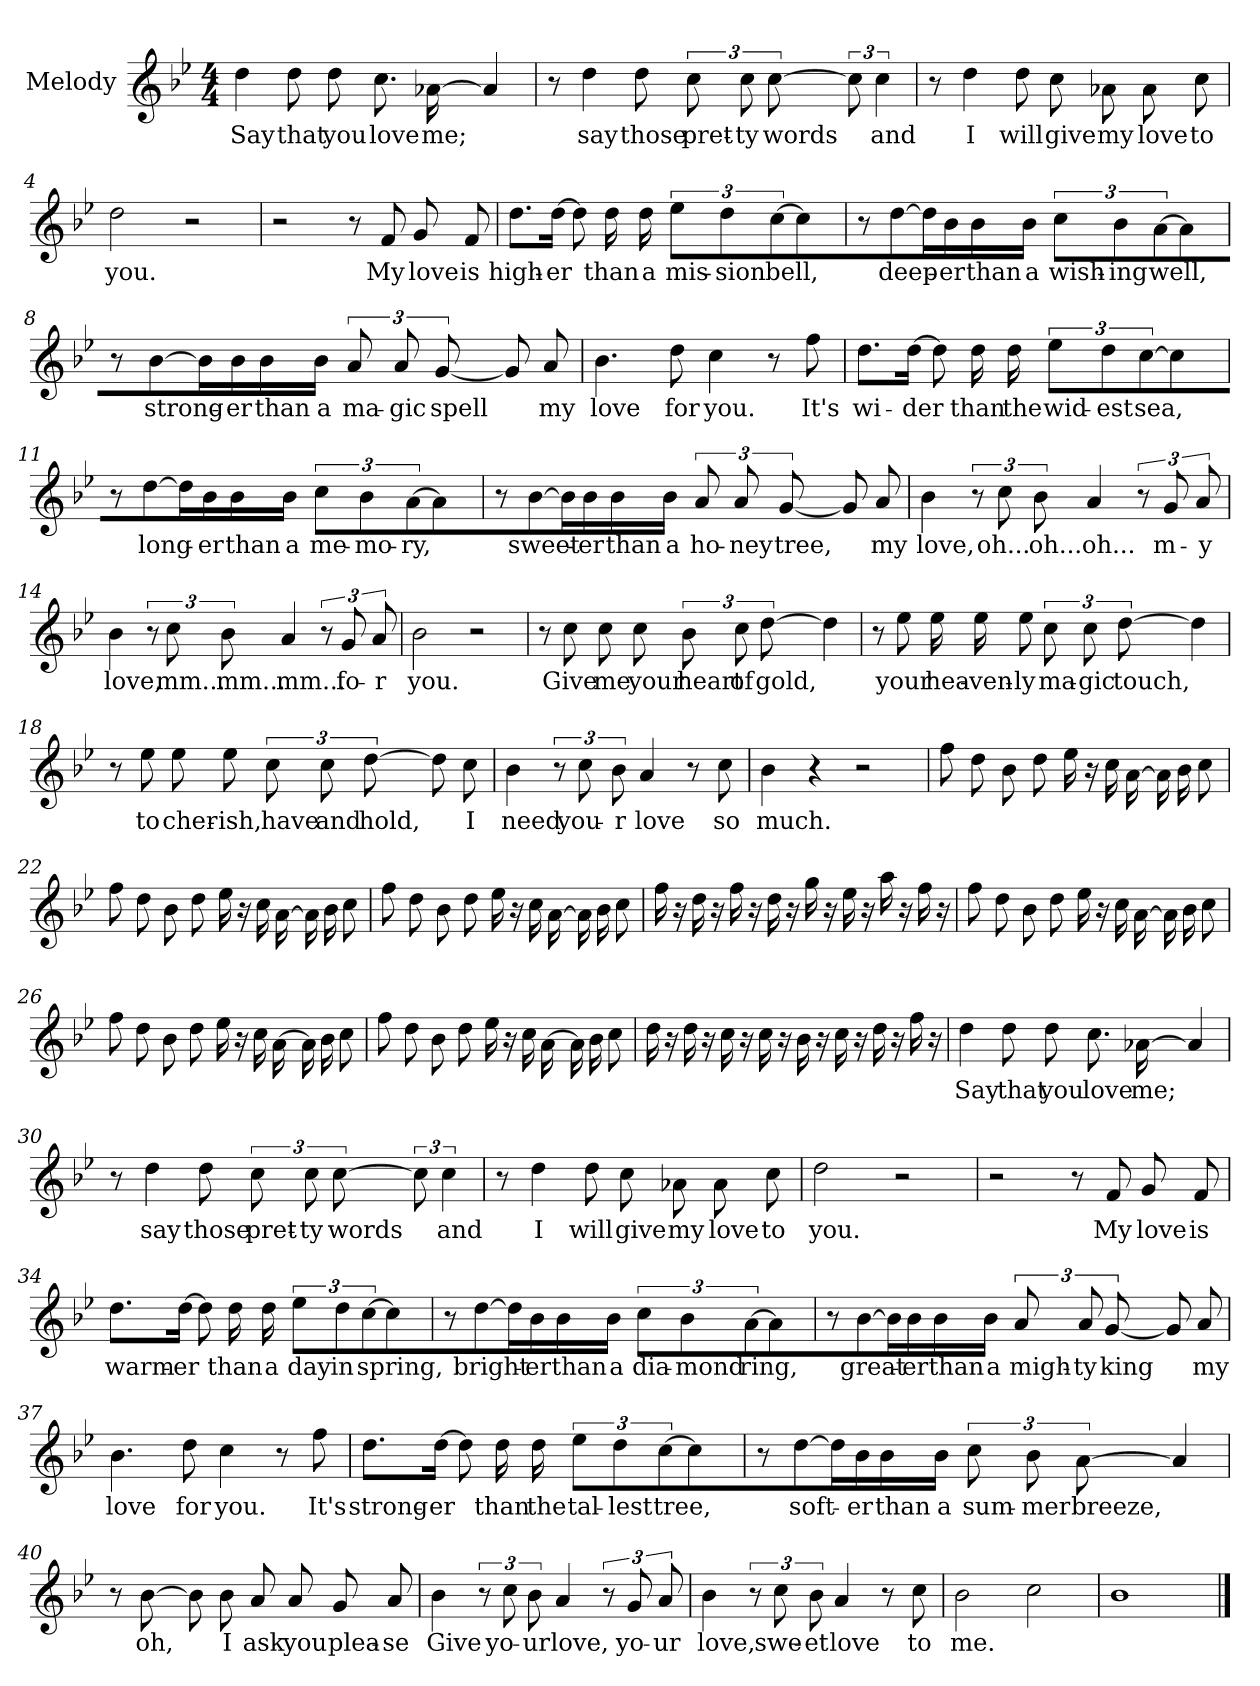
**kern	**text
*part1	*part1
*staff1	*staff1
*I"Melody	*
*clefG2	*
*k[b-e-]	*
*M4/4	*
=1	=1
4dd\	Say
8dd\L	that
8dd\	you
8.cc\L	love
[<16a-X\J	me;
4a-/]	.
=2	=2
8r	.
4dd\	say
8dd\	those
12cc\L	pret-
12cc\	ty
[>12cc\	words
12cc\]	.
6cc\	and
=3	=3
8r	.
4dd\	I
8dd\	will
8cc\L	give
8a-X\	my
8a-\L	love
8cc\	to
!!LO:LB:g=z
=4	=4
2dd\	you.
2r	.
=5	=5
2r	.
8r	.
8f/	My
8g/L	love
8f/	is
=6	=6
8.dd\L	high-
[>16dd\J	er
8dd\L]	.
16dd\L	than
16dd\J	a
12ee-\L	mis-
12dd\	sion
[>12cc\	bell,
4cc\]	.
!!LO:LB:g=z
=7	=7
8r	.
[>8dd\	deep-
16dd\LL]	.
16b-\J	er
16b-\J	than
16b-\J	a
12cc\L	wish-
12b-\	ing
[<12a\	well,
4a/]	.
=8	=8
8r	.
[>8b-\	strong-
16b-\LL]	.
16b-\J	er
16b-\J	than
16b-\J	a
12a/L	ma-
12a/	gic
[<12g/	spell
8g/L]	.
8a/	my
=9	=9
4.b-\	love
8dd\	for
4cc\	you.
8r	.
8ff\	It's
!!LO:LB:g=z
=10	=10
8.dd\L	wi-
[>16dd\J	der
8dd\L]	.
16dd\L	than
16dd\J	the
12ee-\L	wid-
12dd\	est
[>12cc\	sea,
4cc\]	.
=11	=11
8r	.
[>8dd\	long-
16dd\LL]	.
16b-\J	er
16b-\J	than
16b-\J	a
12cc\L	me-
12b-\	mo-
[<12a\	ry,
4a/]	.
!!LO:LB:g=z
=12	=12
8r	.
[>8b-\	sweet-
16b-\LL]	.
16b-\J	er
16b-\J	than
16b-\J	a
12a/L	ho-
12a/	ney
[<12g/	tree,
8g/L]	.
8a/	my
=13	=13
4b-\	love,
12r	.
12cc\	oh...
12b-\	oh...
4a/	oh...
12r	.
12g/	m-
12a/	y
=14	=14
4b-\	love,
12r	.
12cc\	mm...
12b-\	mm...
4a/	mm...
12r	.
12g/	fo-
12a/	r
!!LO:LB:g=z
=15	=15
2b-\	you.
2r	.
=16	=16
8r	.
8cc\	Give
8cc\L	me
8cc\	your
12b-\L	heart
12cc\	of
[>12dd\	gold,
4dd\]	.
=17	=17
8r	.
8ee-\	your
16ee-\LL	hea-
16ee-\J	ven-
8ee-\	ly
12cc\L	ma-
12cc\	gic
[>12dd\	touch,
4dd\]	.
!!LO:LB:g=z
=18	=18
8r	.
8ee-\	to
8ee-\L	cher-
8ee-\	ish,
12cc\L	have
12cc\	and
[>12dd\	hold,
8dd\L]	.
8cc\	I
=19	=19
4b-\	need
12r	.
12cc\	you-
12b-\	r
4a/	love
8r	.
8cc\	so
=20	=20
4b-\	much.
4r	.
2r	.
!!LO:PB:g=z
=21	=21
8ff\L	.
8dd\	.
8b-\L	.
8dd\	.
16ee-\	.
16r	.
16cc\LL	.
[>16a\J	.
16a\LL]	.
16b-\J	.
8cc\	.
=22	=22
8ff\L	.
8dd\	.
8b-\L	.
8dd\	.
16ee-\	.
16r	.
16cc\LL	.
[>16a\J	.
16a\LL]	.
16b-\J	.
8cc\	.
=23	=23
8ff\L	.
8dd\	.
8b-\L	.
8dd\	.
16ee-\	.
16r	.
16cc\LL	.
[>16a\J	.
16a\LL]	.
16b-\J	.
8cc\	.
!!LO:LB:g=z
=24	=24
16ff\	.
16r	.
16dd\	.
16r	.
16ff\	.
16r	.
16dd\	.
16r	.
16gg\	.
16r	.
16ee-\	.
16r	.
16aa\	.
16r	.
16ff\	.
16r	.
=25	=25
8ff\L	.
8dd\	.
8b-\L	.
8dd\	.
16ee-\	.
16r	.
16cc\LL	.
[>16a\J	.
16a\LL]	.
16b-\J	.
8cc\	.
=26	=26
8ff\L	.
8dd\	.
8b-\L	.
8dd\	.
16ee-\	.
16r	.
16cc\LL	.
[>16a\J	.
16a\LL]	.
16b-\J	.
8cc\	.
!!LO:LB:g=z
=27	=27
8ff\L	.
8dd\	.
8b-\L	.
8dd\	.
16ee-\	.
16r	.
16cc\LL	.
[>16a\J	.
16a\LL]	.
16b-\J	.
8cc\	.
=28	=28
16dd\	.
16r	.
16dd\	.
16r	.
16cc\	.
16r	.
16cc\	.
16r	.
16b-\	.
16r	.
16cc\	.
16r	.
16dd\	.
16r	.
16ff\	.
16r	.
=29	=29
4dd\	Say
8dd\L	that
8dd\	you
8.cc\L	love
[<16a-X\J	me;
4a-/]	.
!!LO:LB:g=z
=30	=30
8r	.
4dd\	say
8dd\	those
12cc\L	pret-
12cc\	ty
[>12cc\	words
12cc\]	.
6cc\	and
=31	=31
8r	.
4dd\	I
8dd\	will
8cc\L	give
8a-X\	my
8a-\L	love
8cc\	to
=32	=32
2dd\	you.
2r	.
=33	=33
2r	.
8r	.
8f/	My
8g/L	love
8f/	is
!!LO:LB:g=z
=34	=34
8.dd\L	warm-
[>16dd\J	er
8dd\L]	.
16dd\L	than
16dd\J	a
12ee-\L	day
12dd\	in
[>12cc\	spring,
4cc\]	.
=35	=35
8r	.
[>8dd\	bright-
16dd\LL]	.
16b-\J	er
16b-\J	than
16b-\J	a
12cc\L	dia-
12b-\	mond
[<12a\	ring,
4a/]	.
!!LO:LB:g=z
=36	=36
8r	.
[>8b-\	great-
16b-\LL]	.
16b-\J	er
16b-\J	than
16b-\J	a
12a/L	migh-
12a/	ty
[<12g/	king
8g/L]	.
8a/	my
=37	=37
4.b-\	love
8dd\	for
4cc\	you.
8r	.
8ff\	It's
=38	=38
8.dd\L	strong-
[>16dd\J	er
8dd\L]	.
16dd\L	than
16dd\J	the
12ee-\L	tal-
12dd\	lest
[>12cc\	tree,
4cc\]	.
!!LO:LB:g=z
=39	=39
8r	.
[>8dd\	soft-
16dd\LL]	.
16b-\J	er
16b-\J	than
16b-\J	a
12cc\L	sum-
12b-\	mer
[<12a\	breeze,
4a/]	.
=40	=40
8r	.
[>8b-\	oh,
8b-\L]	.
8b-\	I
8a/L	ask
8a/	you
8g/L	plea-
8a/	se
=41	=41
4b-\	Give
12r	.
12cc\	yo-
12b-\	ur
4a/	love,
12r	.
12g/	yo-
12a/	ur
!!LO:LB:g=z
=42	=42
4b-\	love,
12r	.
12cc\	swe-
12b-\	et
4a/	love
8r	.
8cc\	to
=43	=43
2b-\	me.
2cc\	.
=44	=44
1b-	.
==	==
*-	*-
